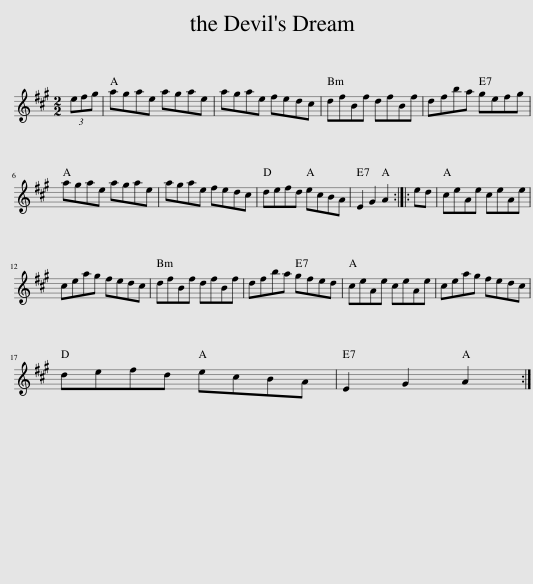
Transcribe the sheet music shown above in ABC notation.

X:1
L:1/8
M:2/2
I:linebreak $
K:A
V:1 treble
V:1
 (3efg | agae agae | agae fedc | dfBf dfBf | dfba gefg |$ %5
 agae agae | agae fedc | defd ecBA | E2 G2 A2 :: ed | %10
 ceAe ceAe |$ ceag fedc | dfBf dfBf | dfba gfed | ceAe ceAe | %15
 ceag fedc |$ defd ecBA | E2 G2 A2 :| %18
